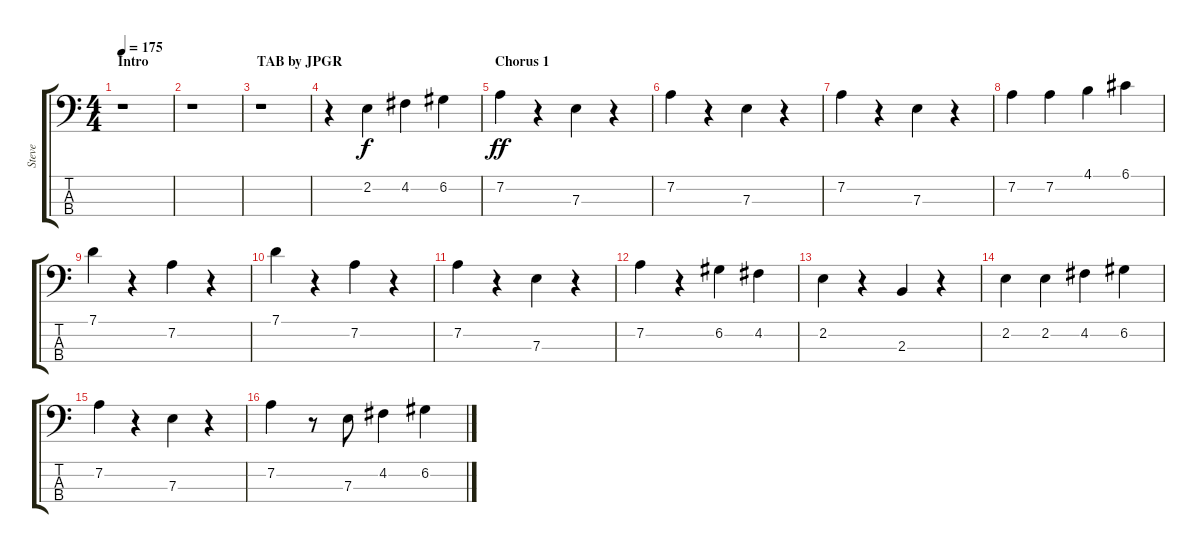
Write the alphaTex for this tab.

\track ("Steve" "Steve") {instrument acousticbass}
\staff {score tabs}
\tuning (G2 D2 A1 E1) {hide}
\ts (4 4)
\section ("" "Intro                               TAB by JPGR")
\tempo 175
\clef f4
\ks c
r.1{dy f instrument acousticbass} |
r.1 |
r.1 |
r.4 2.2.4 4.2.4 6.2.4 |
\section ("" "Chorus 1")
7.2.4{dy ff} r.4 7.3.4 r.4 |
7.2.4 r.4 7.3.4 r.4 |
7.2.4 r.4 7.3.4 r.4 |
7.2.4 7.2.4 4.1.4 6.1.4 |
7.1.4 r.4 7.2.4 r.4 |
7.1.4 r.4 7.2.4 r.4 |
7.2.4 r.4 7.3.4 r.4 |
7.2.4 r.4 6.2.4 4.2.4 |
2.2.4 r.4 2.3.4 r.4 |
2.2.4 2.2.4 4.2.4 6.2.4 |
7.2.4 r.4 7.3.4 r.4 |
7.2.4 r.8 7.3.8 4.2.4 6.2.4
